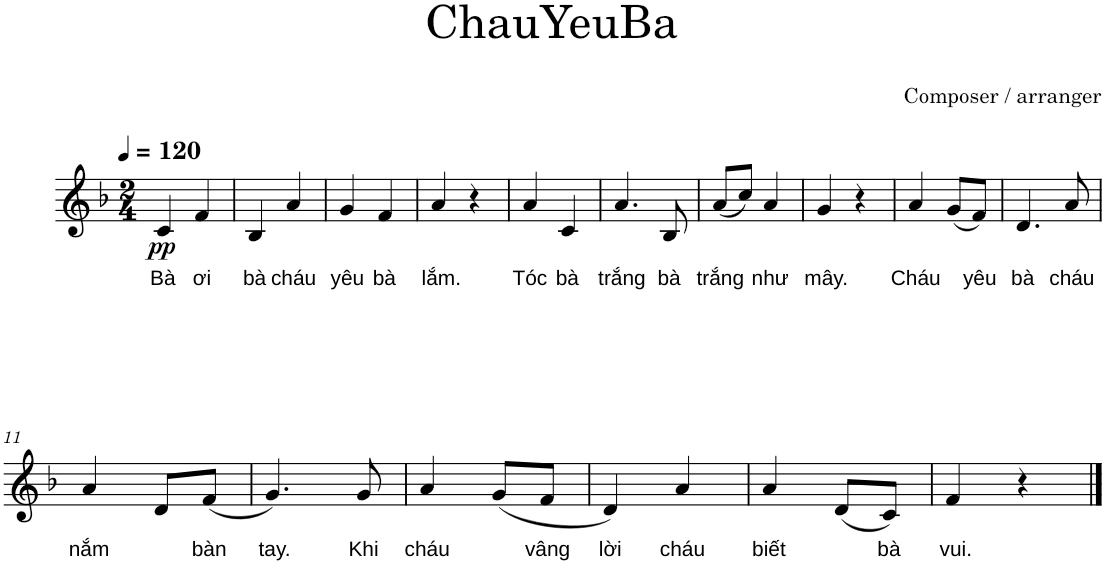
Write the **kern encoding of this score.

**kern	**text	**dynam
*part1	*part1	*part1
*staff1	*staff1	*staff1
*I"Piano	*	*
*I'Pno.	*	*
*clefG2	*	*
*Trd4c7	*	*
*k[b-]	*	*
*M2/4	*	*
*MM120	*	*
=1	=1	=1
!	!LO:LY:b	!LO:DY:b
4c/	Bà	pp
!	!LO:LY:b	!
4f/	ơi	.
=2	=2	=2
!	!LO:LY:b	!
4B-/	bà	.
!	!LO:LY:b	!
4a/	cháu	.
=3	=3	=3
!	!LO:LY:b	!
4g/	yêu	.
!	!LO:LY:b	!
4f/	bà	.
=4	=4	=4
!	!LO:LY:b	!
4a/	lắm.	.
4r	.	.
=5	=5	=5
!	!LO:LY:b	!
4a/	Tóc	.
!	!LO:LY:b	!
4c/	bà	.
=6	=6	=6
!	!LO:LY:b	!
4.a/	trắng	.
!	!LO:LY:b	!
8B-/	bà	.
=7	=7	=7
!	!LO:LY:b	!
(<8a/L	trắng	.
8cc/J)	.	.
!	!LO:LY:b	!
4a/	như	.
=8	=8	=8
!	!LO:LY:b	!
4g/	mây.	.
4r	.	.
=9	=9	=9
!	!LO:LY:b	!
4a/	Cháu	.
(<8g/L	.	.
!	!LO:LY:b	!
8f/J)	yêu	.
=10	=10	=10
!	!LO:LY:b	!
4.d/	bà	.
!	!LO:LY:b	!
8a/	cháu	.
!!LO:LB:g=z
=11	=11	=11
!	!LO:LY:b	!
4a/	nắm	.
8d/L	.	.
!	!LO:LY:b	!
(<8f/J	bàn	.
=12	=12	=12
!	!LO:LY:b	!
4.g/)	tay.	.
!	!LO:LY:b	!
8g/	Khi	.
=13	=13	=13
!	!LO:LY:b	!
4a/	cháu	.
(<8g/L	.	.
!	!LO:LY:b	!
8f/J	vâng	.
=14	=14	=14
!	!LO:LY:b	!
4d/)	lời	.
!	!LO:LY:b	!
4a/	cháu	.
=15	=15	=15
!	!LO:LY:b	!
4a/	biết	.
(<8d/L	.	.
!	!LO:LY:b	!
8c/J)	bà	.
=16	=16	=16
!	!LO:LY:b	!
4f/	vui.	.
4r	.	.
==	==	==
*-	*-	*-
